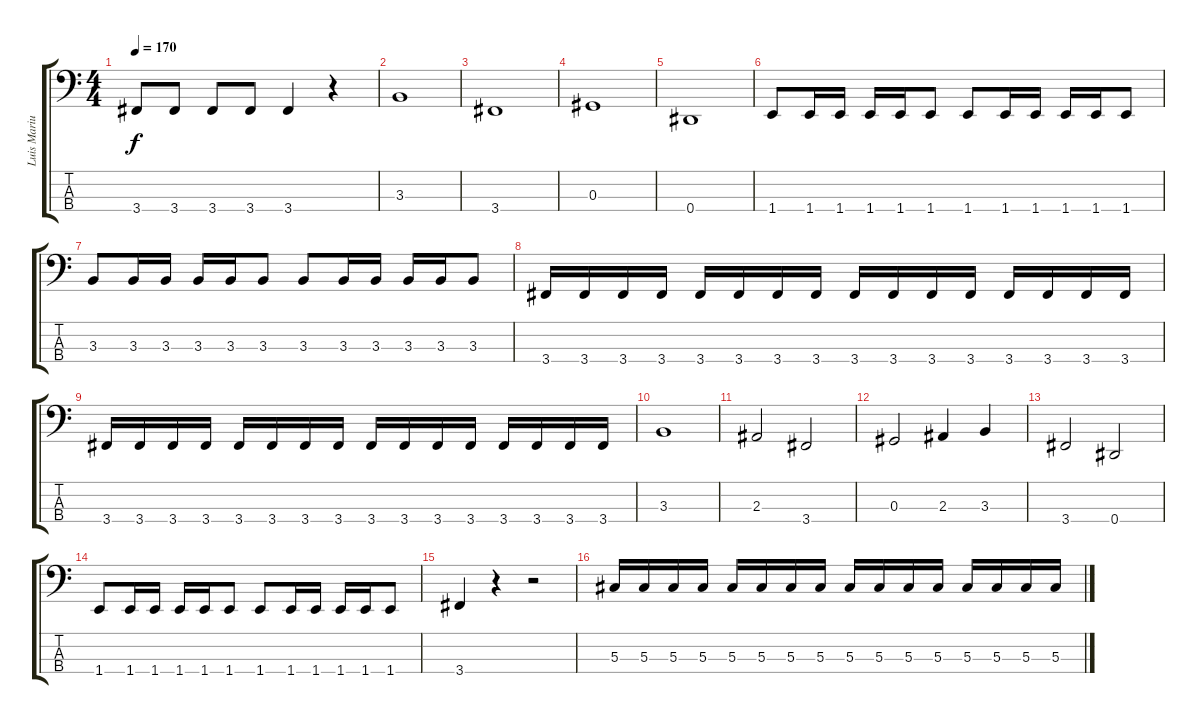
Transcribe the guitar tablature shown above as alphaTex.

\track ("Luis Mariuti" "Luis Mariu") {instrument electricbassfinger}
\staff {score tabs}
\tuning (Gb2 Db2 Ab1 Eb1) {hide}
\ts (4 4)
\tempo 170
\clef f4
\ks c
3.4.8{dy f} 3.4.8 3.4.8 3.4.8 3.4.4 r.4 |
3.3.1 |
3.4.1 |
0.3.1 |
0.4.1 |
1.4.8 1.4.16 1.4.16 1.4.16 1.4.16 1.4.8 1.4.8 1.4.16 1.4.16 1.4.16 1.4.16 1.4.8 |
3.3.8 3.3.16 3.3.16 3.3.16 3.3.16 3.3.8 3.3.8 3.3.16 3.3.16 3.3.16 3.3.16 3.3.8 |
3.4.16 3.4.16 3.4.16 3.4.16 3.4.16 3.4.16 3.4.16 3.4.16 3.4.16 3.4.16 3.4.16 3.4.16 3.4.16 3.4.16 3.4.16 3.4.16 |
3.4.16 3.4.16 3.4.16 3.4.16 3.4.16 3.4.16 3.4.16 3.4.16 3.4.16 3.4.16 3.4.16 3.4.16 3.4.16 3.4.16 3.4.16 3.4.16 |
3.3.1 |
2.3.2 3.4.2 |
0.3.2 2.3.4 3.3.4 |
3.4.2 0.4.2 |
1.4.8 1.4.16 1.4.16 1.4.16 1.4.16 1.4.8 1.4.8 1.4.16 1.4.16 1.4.16 1.4.16 1.4.8 |
3.4.4 r.4 r.2 |
5.3.16 5.3.16 5.3.16 5.3.16 5.3.16 5.3.16 5.3.16 5.3.16 5.3.16 5.3.16 5.3.16 5.3.16 5.3.16 5.3.16 5.3.16 5.3.16
